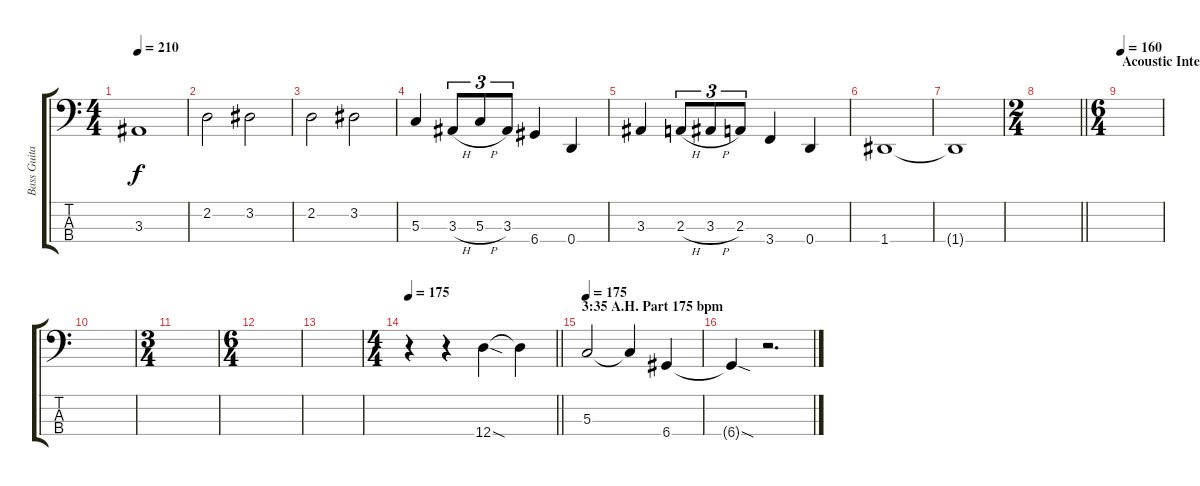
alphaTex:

\track ("Bass Guitar" "Bass Guita") {instrument electricbassfinger}
\staff {score tabs}
\tuning (F2 C2 G1 D1) {hide}
\ts (4 4)
\tempo 210
\clef f4
\ks c
3.3.1{dy f} |
2.2.2 3.2.2 |
2.2.2 3.2.2 |
5.3.4 3.3{h}.8{tu (3 2)} 5.3{h}.8{tu (3 2)} 3.3.8{tu (3 2)} 6.4.4 0.4.4 |
3.3.4 2.3{h}.8{tu (3 2)} 3.3{h}.8{tu (3 2)} 2.3.8{tu (3 2)} 3.4.4 0.4.4 |
1.4.1 |
1.4{t}.1 |
\ts (2 4)
\barLineRight lightlight
|
\ts (6 4)
\section ("" "Acoustic Interlude 3:22 160 bpm")
\tempo 160
|
|
\ts (3 4)
|
\ts (6 4)
|
|
\ts (4 4)
\tempo 175
\barLineRight lightlight
r.4 r.4 12.4{sod}.4 12.4{t}.4 |
\section ("" "3:35 A.H. Part 175 bpm")
\tempo 175
5.3.2 5.3{t}.4 6.4.4 |
6.4{sod t}.4 r.2{d}
